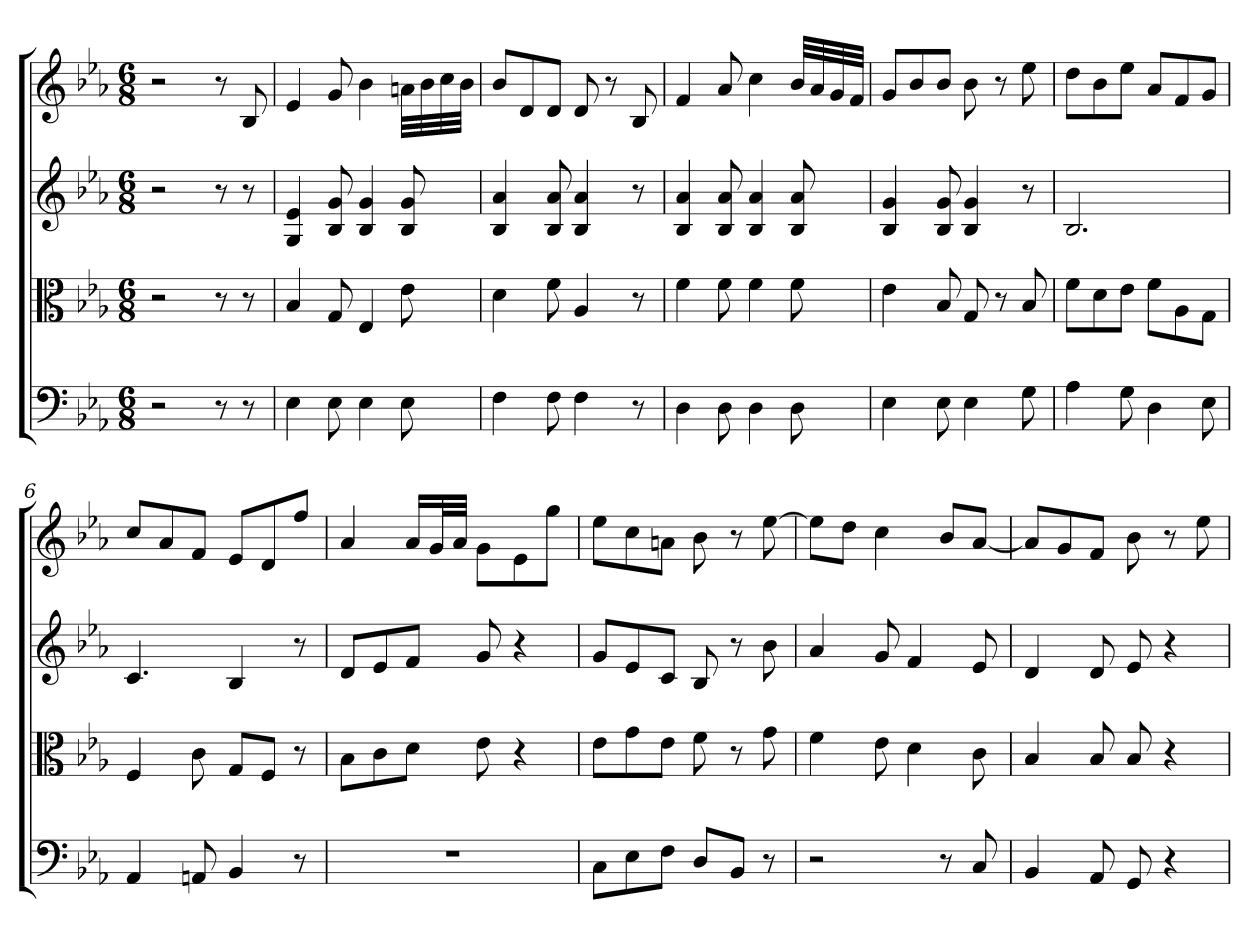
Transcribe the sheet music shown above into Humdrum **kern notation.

**kern	**kern	**kern	**kern
*part4	*part3	*part2	*part1
*staff4	*staff3	*staff2	*staff1
*clefF4	*clefC3	*	*
*k[b-e-a-]	*k[b-e-a-]	*k[b-e-a-]	*k[b-e-a-]
*E-:	*E-:	*E-:	*E-:
*M6/8	*M6/8	*M6/8	*M6/8
=	=	=	=
2r	2r	2r	2r
8r	8r	8r	8r
8r	8r	8r	8B-
=1	=1	=1	=1
4E-	4B-	4G 4e-	4e-
8E-	8G	8B- 8g	8g
4E-	4E-	4B- 4g	4b-
8E-	8e-	8B- 8g	32anLLL
.	.	.	32b-
.	.	.	32cc
.	.	.	32b-JJJ
=2	=2	=2	=2
4F	4d	4B- 4a-	8b-L
.	.	.	8d
8F	8f	8B- 8a-	8dJ
4F	4A-	4B- 4a-	8d
.	.	.	8r
8r	8r	8r	8B-
=3	=3	=3	=3
4D	4f	4B- 4a-	4f
8D	8f	8B- 8a-	8a-
4D	4f	4B- 4a-	4cc
8D	8f	8B- 8a-	32b-LLL
.	.	.	32a-
.	.	.	32g
.	.	.	32fJJJ
=4	=4	=4	=4
4E-	4e-	4B- 4g	8gL
.	.	.	8b-
8E-	8B-	8B- 8g	8b-J
4E-	8G	4B- 4g	8b-
.	8r	.	8r
8G	8B-	8r	8ee-
=5	=5	=5	=5
4A-	8f\L	2.B-	8ddL
.	8d\	.	8b-
8G	8e-\J	.	8ee-J
4D	8f\L	.	8a-L
.	8A-\	.	8f
8E-	8G\J	.	8gJ
=6	=6	=6	=6
4AA-	4F	4.c	8ccL
.	.	.	8a-
8AAn	8c	.	8fJ
4BB-	8G/L	4B-	8e-L
.	8F/J	.	8d
8r	8r	8r	8ffJ
=7	=7	=7	=7
2.r	8B-\L	8dL	4a-
.	8c\	8e-	.
.	8d\J	8fJ	16a-LL
.	.	.	32gL
.	.	.	32a-JJJ
.	8e-	8g	8gL
.	4r	4r	8e-
.	.	.	8ggJ
=8	=8	=8	=8
8C\L	8e-\L	8gL	8ee-L
8E-\	8g\	8e-	8cc
8F\J	8e-\J	8cJ	8anJ
8D/L	8f	8B-	8b-
8BB-/J	8r	8r	8r
8r	8g	8b-	[8ee-
=9	=9	=9	=9
2r	4f	4a-	8ee-L]
.	.	.	8ddJ
.	8e-	8g	4cc
.	4d	4f	.
8r	.	.	8b-L
8C	8c	8e-	[8a-J
=10	=10	=10	=10
4BB-	4B-	4d	8a-L]
.	.	.	8g
8AA-	8B-	8d	8fJ
8GG	8B-	8e-	8b-
4r	4r	4r	8r
.	.	.	8ee-
=	=	=	=
*-	*-	*-	*-
